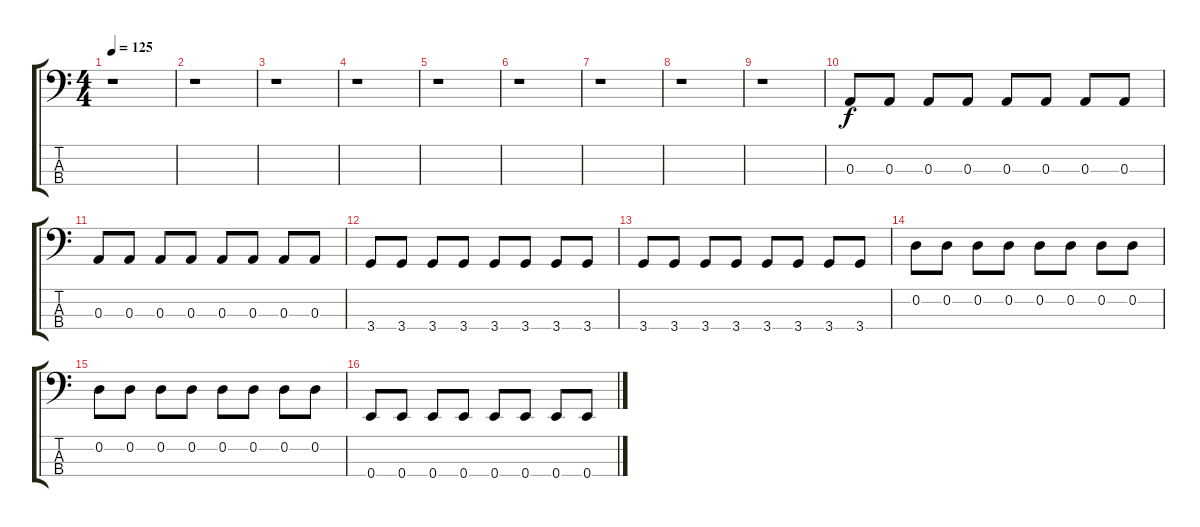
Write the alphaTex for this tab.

\track "" {instrument fretlessbass}
\staff {score tabs}
\tuning (G2 D2 A1 E1) {hide}
\ts (4 4)
\tempo 125
\clef f4
\ks c
r.1{dy f instrument fretlessbass} |
r.1 |
r.1 |
r.1 |
r.1 |
r.1 |
r.1 |
r.1 |
r.1 |
0.3.8 0.3.8 0.3.8 0.3.8 0.3.8 0.3.8 0.3.8 0.3.8 |
0.3.8 0.3.8 0.3.8 0.3.8 0.3.8 0.3.8 0.3.8 0.3.8 |
3.4.8 3.4.8 3.4.8 3.4.8 3.4.8 3.4.8 3.4.8 3.4.8 |
3.4.8 3.4.8 3.4.8 3.4.8 3.4.8 3.4.8 3.4.8 3.4.8 |
0.2.8 0.2.8 0.2.8 0.2.8 0.2.8 0.2.8 0.2.8 0.2.8 |
0.2.8 0.2.8 0.2.8 0.2.8 0.2.8 0.2.8 0.2.8 0.2.8 |
0.4.8 0.4.8 0.4.8 0.4.8 0.4.8 0.4.8 0.4.8 0.4.8
